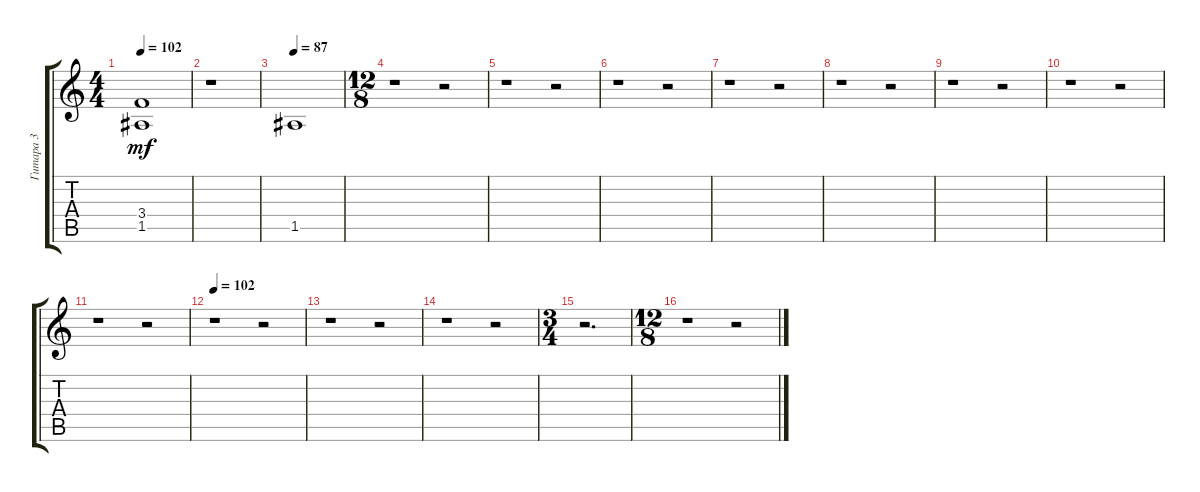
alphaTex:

\track ("Гитара 3" "Гитара 3") {instrument distortionguitar}
\staff {score tabs}
\tuning (E4 B3 G3 D3 A2 E2) {hide}
\ts (4 4)
\tempo 102
\clef g2
\ks c
(3.4 1.5).1{dy mf} |
r.1 |
\tempo 87
1.5.1 |
\ts (12 8)
r.1 r.2 |
r.1 r.2 |
r.1 r.2 |
r.1 r.2 |
r.1 r.2 |
r.1 r.2 |
r.1 r.2 |
r.1 r.2 |
\tempo 102
r.1 r.2 |
r.1 r.2 |
r.1 r.2 |
\ts (3 4)
r.2{d} |
\ts (12 8)
r.1 r.2
